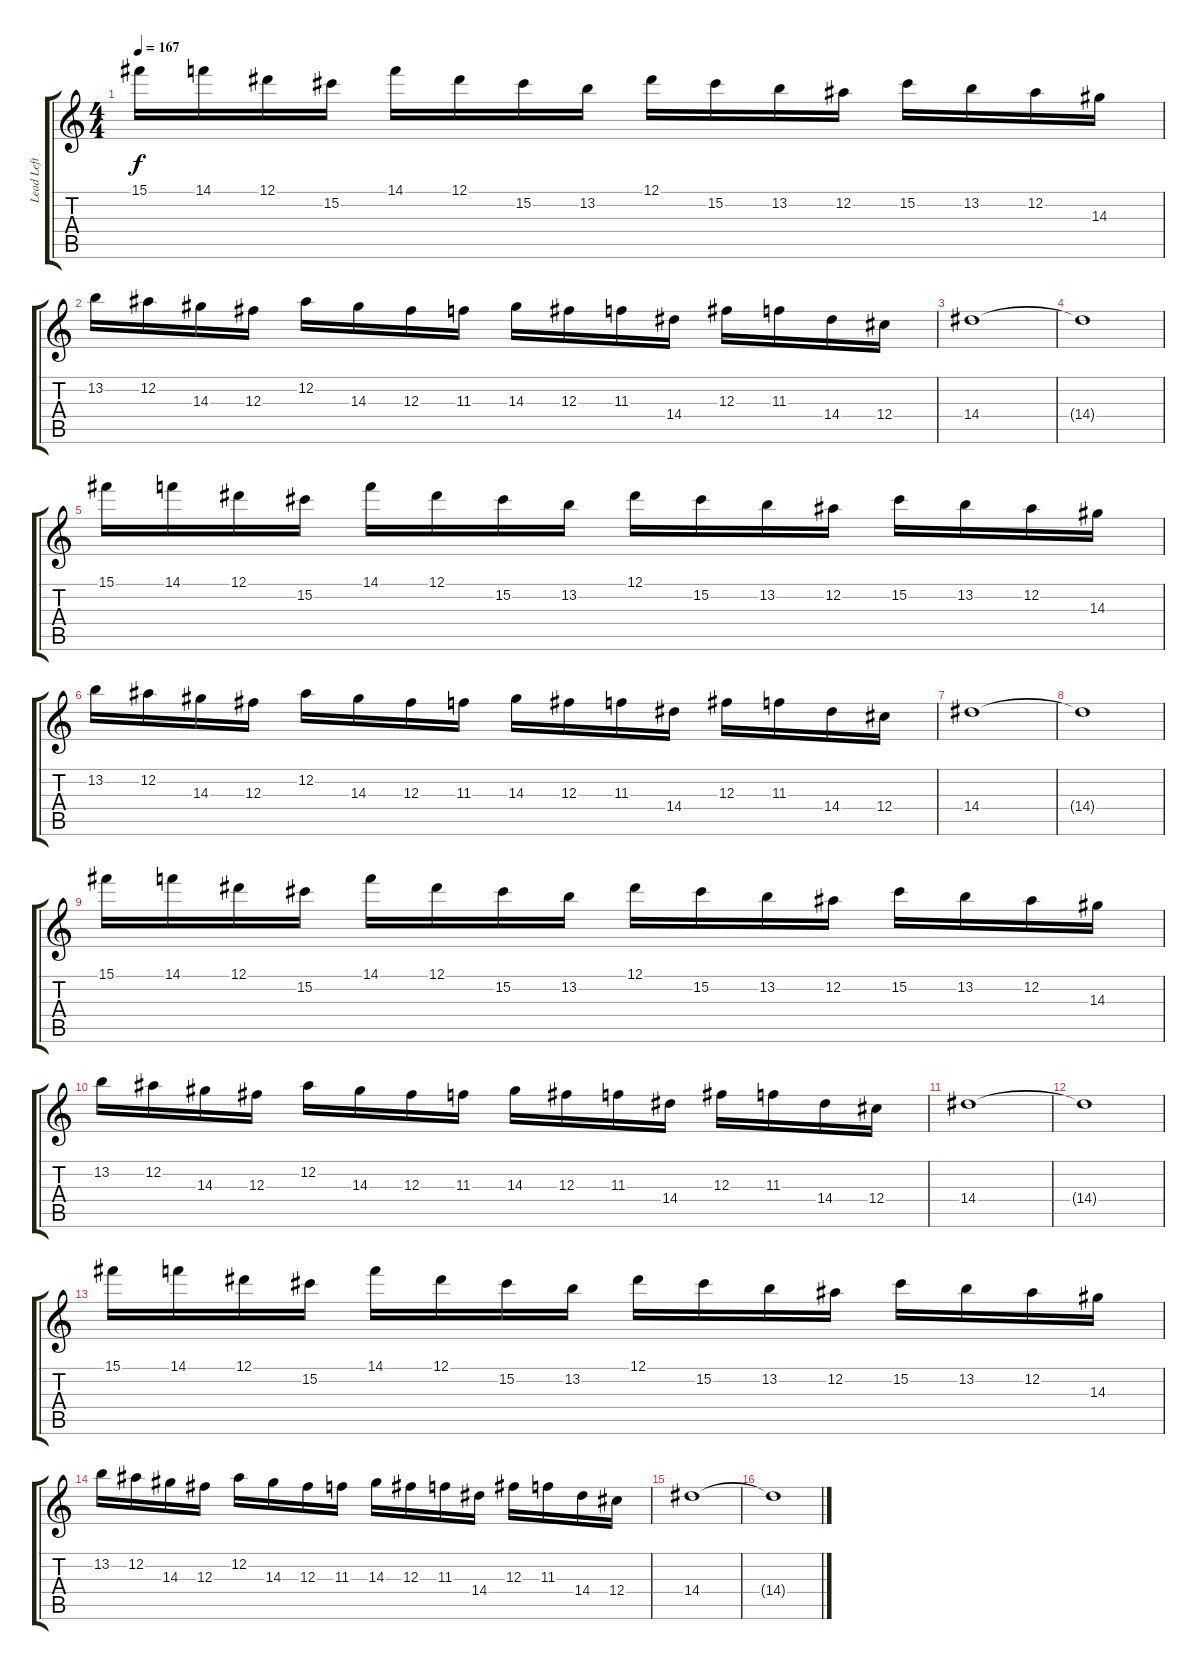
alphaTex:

\track ("Lead Left" "Lead Left") {instrument distortionguitar}
\staff {score tabs}
\tuning (Eb4 Bb3 Gb3 Db3 Ab2 Eb2) {hide}
\ts (4 4)
\tempo 167
\clef g2
\ks c
15.1.16{dy f} 14.1.16 12.1.16 15.2.16 14.1.16 12.1.16 15.2.16 13.2.16 12.1.16 15.2.16 13.2.16 12.2.16 15.2.16 13.2.16 12.2.16 14.3.16 |
13.2.16 12.2.16 14.3.16 12.3.16 12.2.16 14.3.16 12.3.16 11.3.16 14.3.16 12.3.16 11.3.16 14.4.16 12.3.16 11.3.16 14.4.16 12.4.16 |
14.4.1 |
14.4{t}.1 |
15.1.16 14.1.16 12.1.16 15.2.16 14.1.16 12.1.16 15.2.16 13.2.16 12.1.16 15.2.16 13.2.16 12.2.16 15.2.16 13.2.16 12.2.16 14.3.16 |
13.2.16 12.2.16 14.3.16 12.3.16 12.2.16 14.3.16 12.3.16 11.3.16 14.3.16 12.3.16 11.3.16 14.4.16 12.3.16 11.3.16 14.4.16 12.4.16 |
14.4.1 |
14.4{t}.1 |
15.1.16 14.1.16 12.1.16 15.2.16 14.1.16 12.1.16 15.2.16 13.2.16 12.1.16 15.2.16 13.2.16 12.2.16 15.2.16 13.2.16 12.2.16 14.3.16 |
13.2.16 12.2.16 14.3.16 12.3.16 12.2.16 14.3.16 12.3.16 11.3.16 14.3.16 12.3.16 11.3.16 14.4.16 12.3.16 11.3.16 14.4.16 12.4.16 |
14.4.1 |
14.4{t}.1 |
15.1.16 14.1.16 12.1.16 15.2.16 14.1.16 12.1.16 15.2.16 13.2.16 12.1.16 15.2.16 13.2.16 12.2.16 15.2.16 13.2.16 12.2.16 14.3.16 |
13.2.16 12.2.16 14.3.16 12.3.16 12.2.16 14.3.16 12.3.16 11.3.16 14.3.16 12.3.16 11.3.16 14.4.16 12.3.16 11.3.16 14.4.16 12.4.16 |
14.4.1 |
14.4{t}.1
